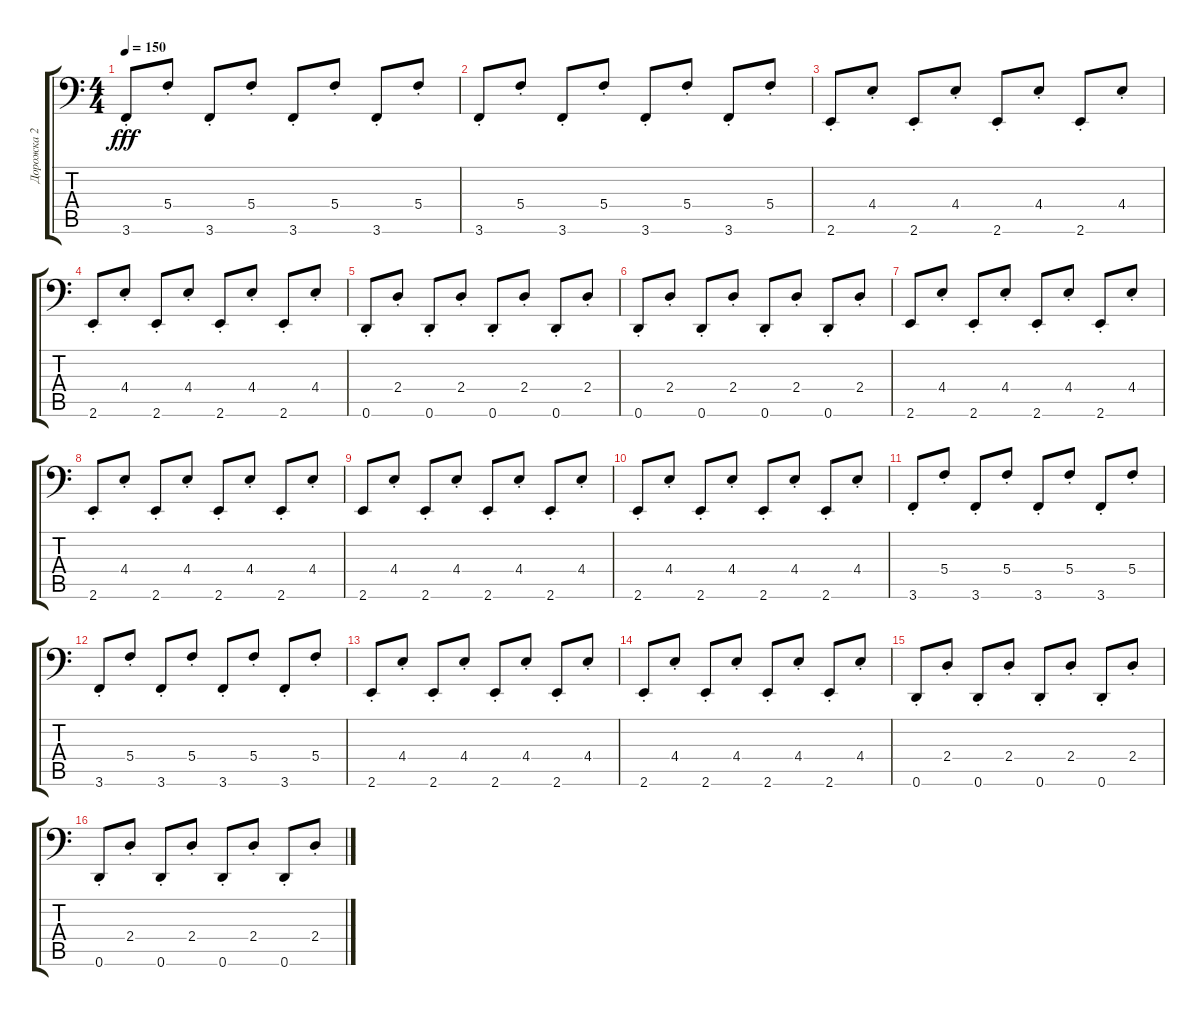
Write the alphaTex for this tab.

\track ("Дорожка 2" "Дорожка 2") {instrument electricbassfinger}
\staff {score tabs}
\tuning (D3 A2 F2 C2 G1 D1) {hide}
\ts (4 4)
\tempo 150
\clef f4
\ks c
3.6{st}.8{dy fff} 5.4{st}.8 3.6{st}.8 5.4{st}.8 3.6{st}.8 5.4{st}.8 3.6{st}.8 5.4{st}.8 |
3.6{st}.8 5.4{st}.8 3.6{st}.8 5.4{st}.8 3.6{st}.8 5.4{st}.8 3.6{st}.8 5.4{st}.8 |
2.6{st}.8 4.4{st}.8 2.6{st}.8 4.4{st}.8 2.6{st}.8 4.4{st}.8 2.6{st}.8 4.4{st}.8 |
2.6{st}.8 4.4{st}.8 2.6{st}.8 4.4{st}.8 2.6{st}.8 4.4{st}.8 2.6{st}.8 4.4{st}.8 |
0.6{st}.8 2.4{st}.8 0.6{st}.8 2.4{st}.8 0.6{st}.8 2.4{st}.8 0.6{st}.8 2.4{st}.8 |
0.6{st}.8 2.4{st}.8 0.6{st}.8 2.4{st}.8 0.6{st}.8 2.4{st}.8 0.6{st}.8 2.4{st}.8 |
2.6.8 4.4{st}.8 2.6{st}.8 4.4{st}.8 2.6{st}.8 4.4{st}.8 2.6{st}.8 4.4{st}.8 |
2.6{st}.8 4.4{st}.8 2.6{st}.8 4.4{st}.8 2.6{st}.8 4.4{st}.8 2.6{st}.8 4.4{st}.8 |
2.6.8 4.4{st}.8 2.6{st}.8 4.4{st}.8 2.6{st}.8 4.4{st}.8 2.6{st}.8 4.4{st}.8 |
2.6{st}.8 4.4{st}.8 2.6{st}.8 4.4{st}.8 2.6{st}.8 4.4{st}.8 2.6{st}.8 4.4{st}.8 |
3.6{st}.8 5.4{st}.8 3.6{st}.8 5.4{st}.8 3.6{st}.8 5.4{st}.8 3.6{st}.8 5.4{st}.8 |
3.6{st}.8 5.4{st}.8 3.6{st}.8 5.4{st}.8 3.6{st}.8 5.4{st}.8 3.6{st}.8 5.4{st}.8 |
2.6{st}.8 4.4{st}.8 2.6{st}.8 4.4{st}.8 2.6{st}.8 4.4{st}.8 2.6{st}.8 4.4{st}.8 |
2.6{st}.8 4.4{st}.8 2.6{st}.8 4.4{st}.8 2.6{st}.8 4.4{st}.8 2.6{st}.8 4.4{st}.8 |
0.6{st}.8 2.4{st}.8 0.6{st}.8 2.4{st}.8 0.6{st}.8 2.4{st}.8 0.6{st}.8 2.4{st}.8 |
0.6{st}.8 2.4{st}.8 0.6{st}.8 2.4{st}.8 0.6{st}.8 2.4{st}.8 0.6{st}.8 2.4{st}.8
